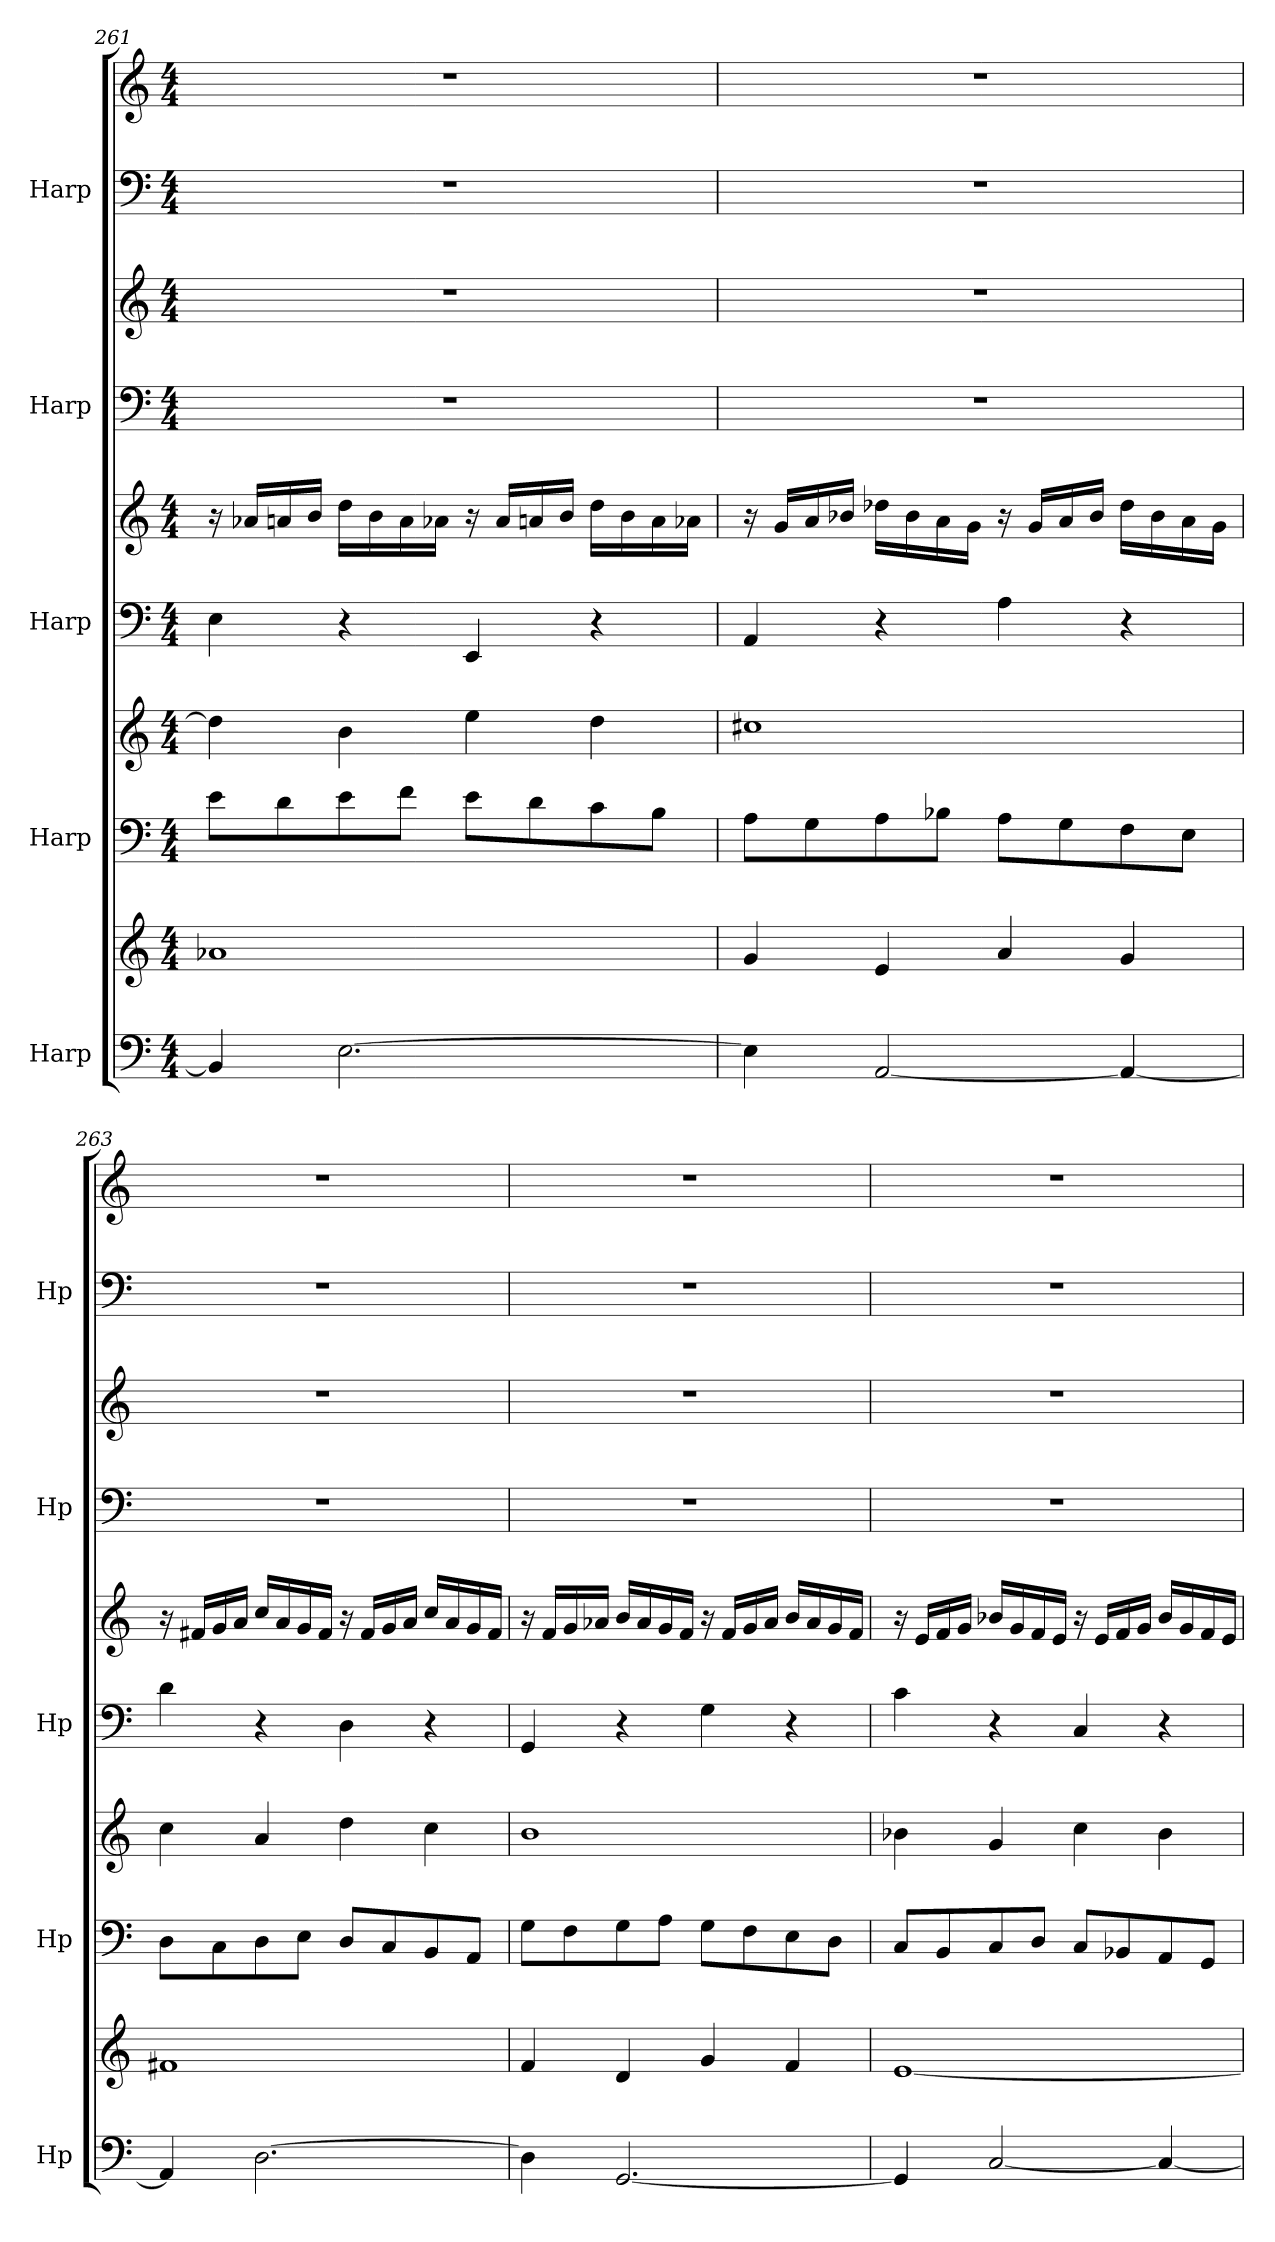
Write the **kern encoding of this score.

**kern	**kern	**kern	**kern	**kern	**kern	**kern	**kern	**kern	**kern
*part5	*part5	*part4	*part4	*part3	*part3	*part2	*part2	*part1	*part1
*staff10	*staff9	*staff8	*staff7	*staff6	*staff5	*staff4	*staff3	*staff2	*staff1
*I"Harp	*	*I"Harp	*	*I"Harp	*	*I"Harp	*	*I"Harp	*
*I'Hp	*	*I'Hp	*	*I'Hp	*	*I'Hp	*	*I'Hp	*
*clefF4	*clefG2	*clefF4	*clefG2	*clefF4	*clefG2	*clefF4	*clefG2	*clefF4	*clefG2
*k[]	*k[]	*k[]	*k[]	*k[]	*k[]	*k[]	*k[]	*k[]	*k[]
*M4/4	*M4/4	*M4/4	*M4/4	*M4/4	*M4/4	*M4/4	*M4/4	*M4/4	*M4/4
=261	=261	=261	=261	=261	=261	=261	=261	=261	=261
4BB/]	1a-X	8e\L	4dd\]	4E\	16r	1r	1r	1r	1r
.	.	.	.	.	16a-X/LL	.	.	.	.
.	.	8d\	.	.	16an/	.	.	.	.
.	.	.	.	.	16b/JJ	.	.	.	.
[2.E\	.	8e\	4b\	4r	16dd\LL	.	.	.	.
.	.	.	.	.	16b\	.	.	.	.
.	.	8f\J	.	.	16a\	.	.	.	.
.	.	.	.	.	16a-X\JJ	.	.	.	.
.	.	8e\L	4ee\	4EE/	16r	.	.	.	.
.	.	.	.	.	16a-/LL	.	.	.	.
.	.	8d\	.	.	16an/	.	.	.	.
.	.	.	.	.	16b/JJ	.	.	.	.
.	.	8c\	4dd\	4r	16dd\LL	.	.	.	.
.	.	.	.	.	16b\	.	.	.	.
.	.	8B\J	.	.	16a\	.	.	.	.
.	.	.	.	.	16a-X\JJ	.	.	.	.
!!LO:PB:g=z
=262	=262	=262	=262	=262	=262	=262	=262	=262	=262
4E\]	4g/	8A\L	1cc#X	4AA/	16r	1r	1r	1r	1r
.	.	.	.	.	16g/LL	.	.	.	.
.	.	8G\	.	.	16a/	.	.	.	.
.	.	.	.	.	16b-X/JJ	.	.	.	.
[2AA/	4e/	8A\	.	4r	16dd-X\LL	.	.	.	.
.	.	.	.	.	16b-\	.	.	.	.
.	.	8B-X\J	.	.	16a\	.	.	.	.
.	.	.	.	.	16g\JJ	.	.	.	.
.	4a/	8A\L	.	4A\	16r	.	.	.	.
.	.	.	.	.	16g/LL	.	.	.	.
.	.	8G\	.	.	16a/	.	.	.	.
.	.	.	.	.	16b-/JJ	.	.	.	.
4AA/_	4g/	8F\	.	4r	16dd-\LL	.	.	.	.
.	.	.	.	.	16b-\	.	.	.	.
.	.	8E\J	.	.	16a\	.	.	.	.
.	.	.	.	.	16g\JJ	.	.	.	.
=263	=263	=263	=263	=263	=263	=263	=263	=263	=263
4AA/]	1f#X	8D\L	4cc\	4d\	16r	1r	1r	1r	1r
.	.	.	.	.	16f#X/LL	.	.	.	.
.	.	8C\	.	.	16g/	.	.	.	.
.	.	.	.	.	16a/JJ	.	.	.	.
[2.D\	.	8D\	4a/	4r	16cc/LL	.	.	.	.
.	.	.	.	.	16a/	.	.	.	.
.	.	8E\J	.	.	16g/	.	.	.	.
.	.	.	.	.	16f#/JJ	.	.	.	.
.	.	8D/L	4dd\	4D\	16r	.	.	.	.
.	.	.	.	.	16f#/LL	.	.	.	.
.	.	8C/	.	.	16g/	.	.	.	.
.	.	.	.	.	16a/JJ	.	.	.	.
.	.	8BB/	4cc\	4r	16cc/LL	.	.	.	.
.	.	.	.	.	16a/	.	.	.	.
.	.	8AA/J	.	.	16g/	.	.	.	.
.	.	.	.	.	16f#/JJ	.	.	.	.
!!LO:PB:g=z
=264	=264	=264	=264	=264	=264	=264	=264	=264	=264
4D\]	4f/	8G\L	1b	4GG/	16r	1r	1r	1r	1r
.	.	.	.	.	16f/LL	.	.	.	.
.	.	8F\	.	.	16g/	.	.	.	.
.	.	.	.	.	16a-X/JJ	.	.	.	.
[2.GG/	4d/	8G\	.	4r	16b/LL	.	.	.	.
.	.	.	.	.	16a-/	.	.	.	.
.	.	8A\J	.	.	16g/	.	.	.	.
.	.	.	.	.	16f/JJ	.	.	.	.
.	4g/	8G\L	.	4G\	16r	.	.	.	.
.	.	.	.	.	16f/LL	.	.	.	.
.	.	8F\	.	.	16g/	.	.	.	.
.	.	.	.	.	16a-/JJ	.	.	.	.
.	4f/	8E\	.	4r	16b/LL	.	.	.	.
.	.	.	.	.	16a-/	.	.	.	.
.	.	8D\J	.	.	16g/	.	.	.	.
.	.	.	.	.	16f/JJ	.	.	.	.
=265	=265	=265	=265	=265	=265	=265	=265	=265	=265
4GG/]	[1e	8C/L	4b-X\	4c\	16r	1r	1r	1r	1r
.	.	.	.	.	16e/LL	.	.	.	.
.	.	8BB/	.	.	16f/	.	.	.	.
.	.	.	.	.	16g/JJ	.	.	.	.
[2C/	.	8C/	4g/	4r	16b-X/LL	.	.	.	.
.	.	.	.	.	16g/	.	.	.	.
.	.	8D/J	.	.	16f/	.	.	.	.
.	.	.	.	.	16e/JJ	.	.	.	.
.	.	8C/L	4cc\	4C/	16r	.	.	.	.
.	.	.	.	.	16e/LL	.	.	.	.
.	.	8BB-X/	.	.	16f/	.	.	.	.
.	.	.	.	.	16g/JJ	.	.	.	.
4C/_	.	8AA/	4b-\	4r	16b-/LL	.	.	.	.
.	.	.	.	.	16g/	.	.	.	.
.	.	8GG/J	.	.	16f/	.	.	.	.
.	.	.	.	.	16e/JJ	.	.	.	.
=	=	=	=	=	=	=	=	=	=
*-	*-	*-	*-	*-	*-	*-	*-	*-	*-
